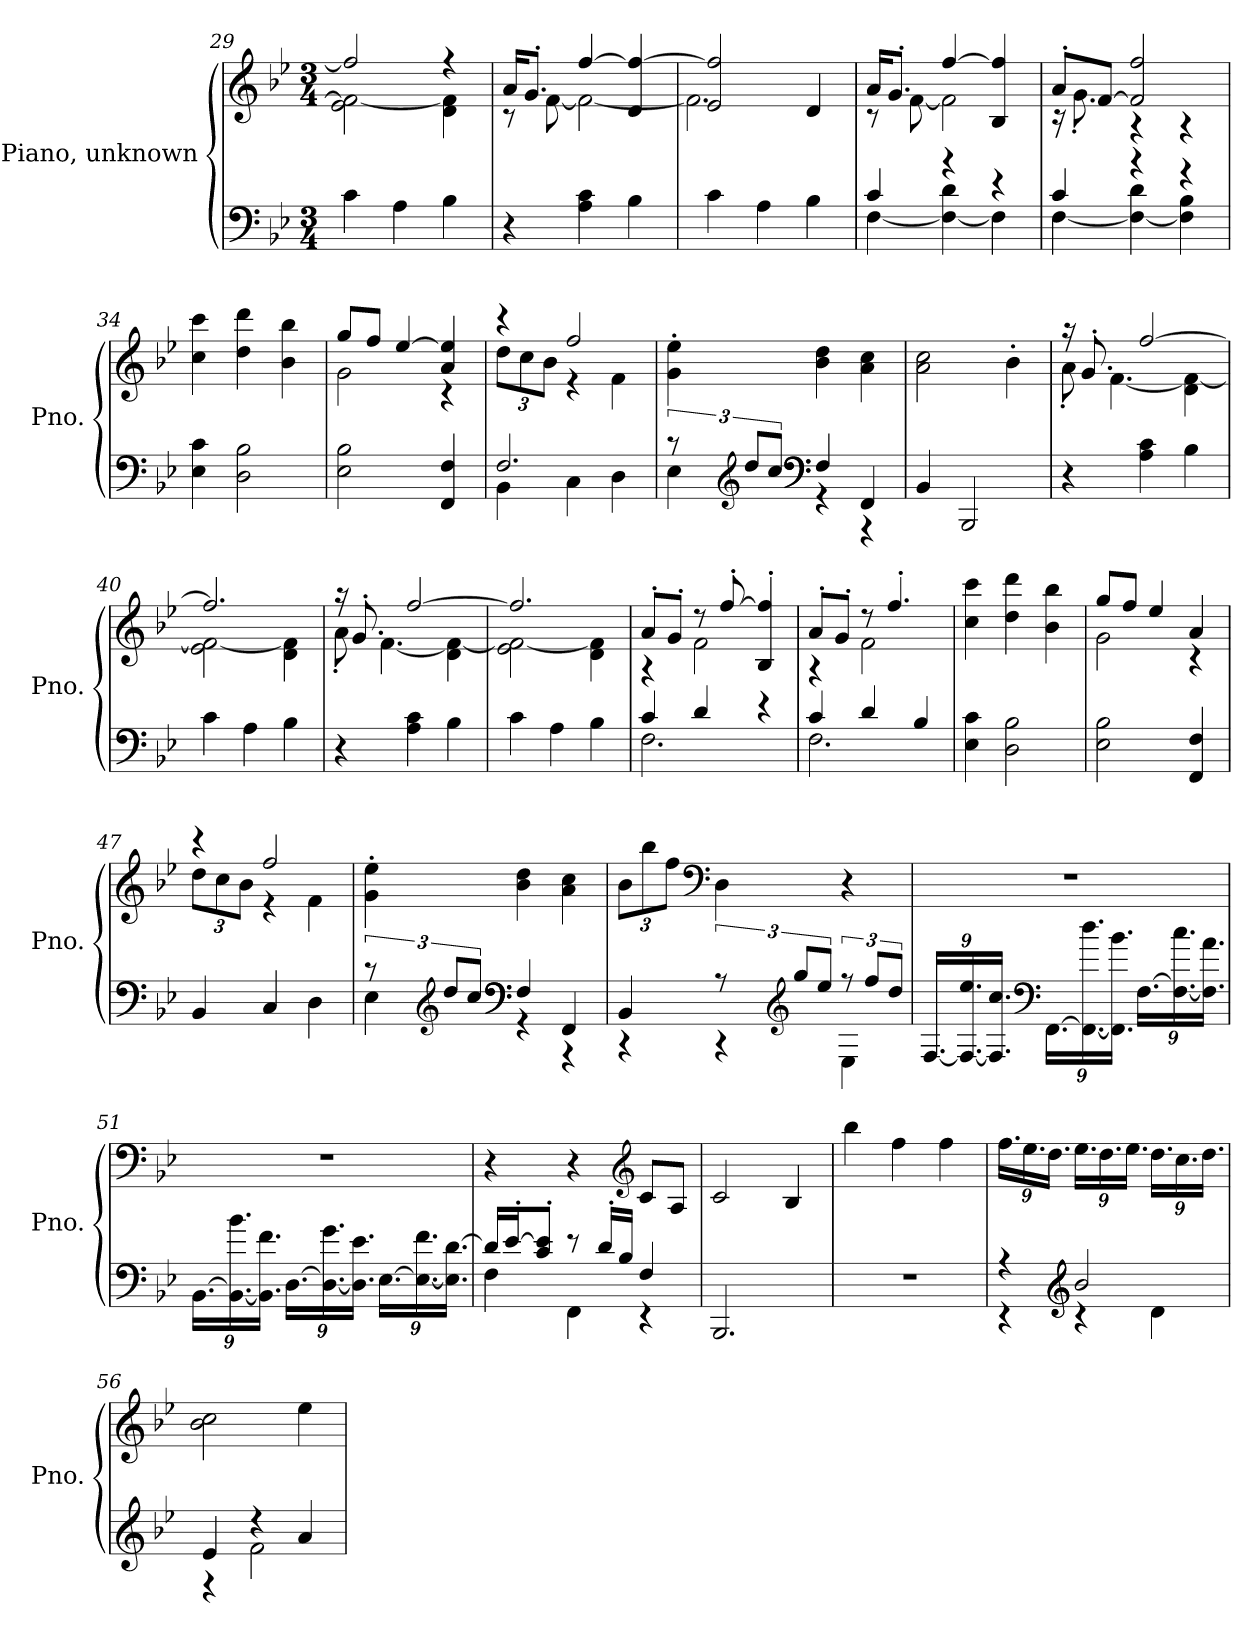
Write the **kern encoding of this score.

**kern	**kern
*part1	*part1
*staff2	*staff1
*I"Piano, unknown	*
*I'Pno.	*
!!LO:LB:g=z
*clefF4	*clefG2
*k[b-e-]	*k[b-e-]
*M3/4	*M3/4
=29	=29
*	*^
4c\	2ff/]	2e-\ 2f\_
4A\	.	.
4B-\	4r	4d\ 4f\]
=30	=30	=30
4r	16a/KL	8r
.	8.g'/J	.
.	.	[8f\
4A\ 4c\	[4ff/	2f\_
4B-\	4d/ 4ff/_	.
=31	=31	=31
4c\	2e-/ 2ff/]	2.f\]
4A\	.	.
4B-\	4d/	.
=32	=32	=32
*^	*	*
4c/	[4F\	16a/KL	8r
.	.	8.g'/J	.
.	.	.	[8f\
4r	4F\_ 4d\	[4ff/	2f\]
4r	4F\]	4B-/ 4ff/]	.
=33	=33	=33	=33
4c/	[4F\	8a'/L	16r
.	.	.	8.g'\
.	.	[8f/J	.
4r	4F\_ 4d\	2f/] 2ff/	4r
4r	4F\] 4B-\	.	4r
*v	*v	*	*
*	*v	*v
=34	=34
4E-\ 4c\	4cc\ 4ccc\
2D\ 2B-\	4dd\ 4ddd\
.	4b-\ 4bb-\
=35	=35
*	*^
2E-\ 2B-\	8gg/L	2g\
.	8ff/J	.
.	[4ee-/	.
4FF/ 4F/	4a/ 4ee-/]	4r
!!LO:LB:g=z	!!
=36	=36	=36
*^	*	*
*	*	*	*Xbrackettup
2.F/	4BB-\	4r	12dd\L
.	.	.	12cc\
.	.	.	12b-\J
.	4C\	2ff/	4r
.	4D\	.	4f\
*	*	*v	*v
=37	=37	=37
12r	4E-\	4g\' 4ee-\'
*clefG2	*	*
12dd/L	.	.
12cc/J	.	.
*clefF4	*	*
4F/	4r	4b-\ 4dd\
4FF/	4r	4a\ 4cc\
*v	*v	*
=38	=38
4BB-/	2a\ 2cc\
2BBB-/	.
.	4b-'\
=39	=39
*	*^
4r	16r	8a'\
.	8.g'/	.
.	.	[4.f\
4A\ 4c\	[2ff/	.
4B-\	.	4d\ 4f\_
=40	=40	=40
4c\	2.ff/]	2e-\ 2f\_
4A\	.	.
4B-\	.	4d\ 4f\]
=41	=41	=41
4r	16r	8a'\
.	8.g'/	.
.	.	[4.f\
4A\ 4c\	[2ff/	.
4B-\	.	4d\ 4f\_
=42	=42	=42
4c\	2.ff/]	2e-\ 2f\_
4A\	.	.
4B-\	.	4d\ 4f\]
!!LO:LB:g=z	!!
=43	=43	=43
*^	*	*
4c/	2.F\	8a'/L	4r
.	.	8g'/J	.
4d/	.	8r	2f\
.	.	[8ff'/	.
4r	.	4B-/' 4ff/]'	.
=44	=44	=44	=44
4c/	2.F\	8a'/L	4r
.	.	8g'/J	.
4d/	.	8r	2f\
.	.	4.ff'/	.
4B-/	.	.	.
*v	*v	*	*
*	*v	*v
=45	=45
4E-\ 4c\	4cc\ 4ccc\
2D\ 2B-\	4dd\ 4ddd\
.	4b-\ 4bb-\
=46	=46
*	*^
2E-\ 2B-\	8gg/L	2g\
.	8ff/J	.
.	4ee-/	.
4FF/ 4F/	4a/	4r
=47	=47	=47
4BB-/	4r	12dd\L
.	.	12cc\
.	.	12b-\J
4C/	2ff/	4r
4D\	.	4f\
*	*v	*v
=48	=48
*^	*
12r	4E-\	4g\' 4ee-\'
*clefG2	*	*
12dd/L	.	.
12cc/J	.	.
*clefF4	*	*
4F/	4r	4b-\ 4dd\
4FF/	4r	4a\ 4cc\
!!LO:LB:g=z
=49	=49	=49
4BB-/	4r	12b-\L
.	.	12bb-\
.	.	12ff\J
*	*	*clefF4
12r	4r	4D\
*clefG2	*	*
12gg/L	.	.
12ee-/J	.	.
12r	4E-\	4r
12ff/L	.	.
12dd/J	.	.
*v	*v	*
=50	=50
*Xbrackettup	*
[18.F/LL	2.r
18.F/_ 18.ee-/	.
18.F/] 18.cc/JJ	.
*clefF4	*
[18.FF\LL	.
18.FF\_ 18.dd\	.
18.FF\] 18.b-\JJ	.
[18.F\LL	.
18.F\_ 18.cc\	.
18.F\] 18.a\JJ	.
!!LO:LB:g=z
=51	=51
[18.BB-\LL	2.r
18.BB-\_ 18.b-\	.
18.BB-\] 18.f\JJ	.
[18.D\LL	.
18.D\_ 18.g\	.
18.D\] 18.e-\JJ	.
[18.E-\LL	.
18.E-\_ 18.f\	.
18.E-\] [18.d\JJ	.
=52	=52
*^	*
16d/LL]	4F\	4r
[16e-'/J	.	.
8c/' 8e-/]'J	.	.
8r	4FF\	4r
16d'/LL	.	.
16B-/JJ	.	.
*	*	*clefG2
4F/	4r	8c/L
.	.	8A/J
*v	*v	*
=53	=53
2.BBB-/	2c/
.	4B-/
=54	=54
2.r	4bb-\
.	4ff\
.	4ff\
!!LO:PB:g=z
=55	=55
*^	*
4r	4r	18.ff\LL
.	.	18.ee-\
.	.	18.dd\JJ
*clefG2	*	*
2b-/	4r	18.ee-\LL
.	.	18.dd\
.	.	18.ee-\JJ
.	4d\	18.dd\LL
.	.	18.cc\
.	.	18.dd\JJ
=56	=56	=56
4e-/	4r	2b-\ 2cc\
4r	2f\	.
4a/	.	4ee-\
*v	*v	*
=	=
*-	*-
